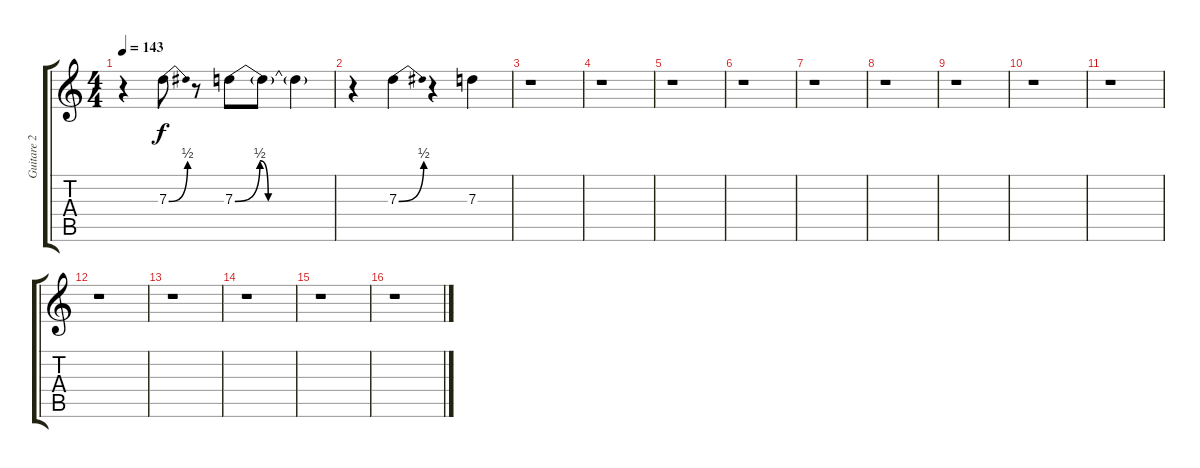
\track ("Guitare 2" "Guitare 2") {instrument overdrivenguitar}
\staff {score tabs}
\tuning (E4 B3 G3 D3 A2 E2) {hide}
\ts (4 4)
\tempo 143
\clef g2
\ks c
r.4{dy f} 7.3{be (bend 0 0 60 2)}.8 r.8 7.3{be (custom 0 0 15 2 20 0 60 0)}.8 7.3{t}.8 7.3{t}.4 |
r.4 7.3{be (bend 0 0 60 2)}.4 r.4 7.3.4 |
r.1 |
r.1 |
r.1 |
r.1 |
r.1 |
r.1 |
r.1 |
r.1 |
r.1 |
r.1 |
r.1 |
r.1 |
r.1 |
r.1
